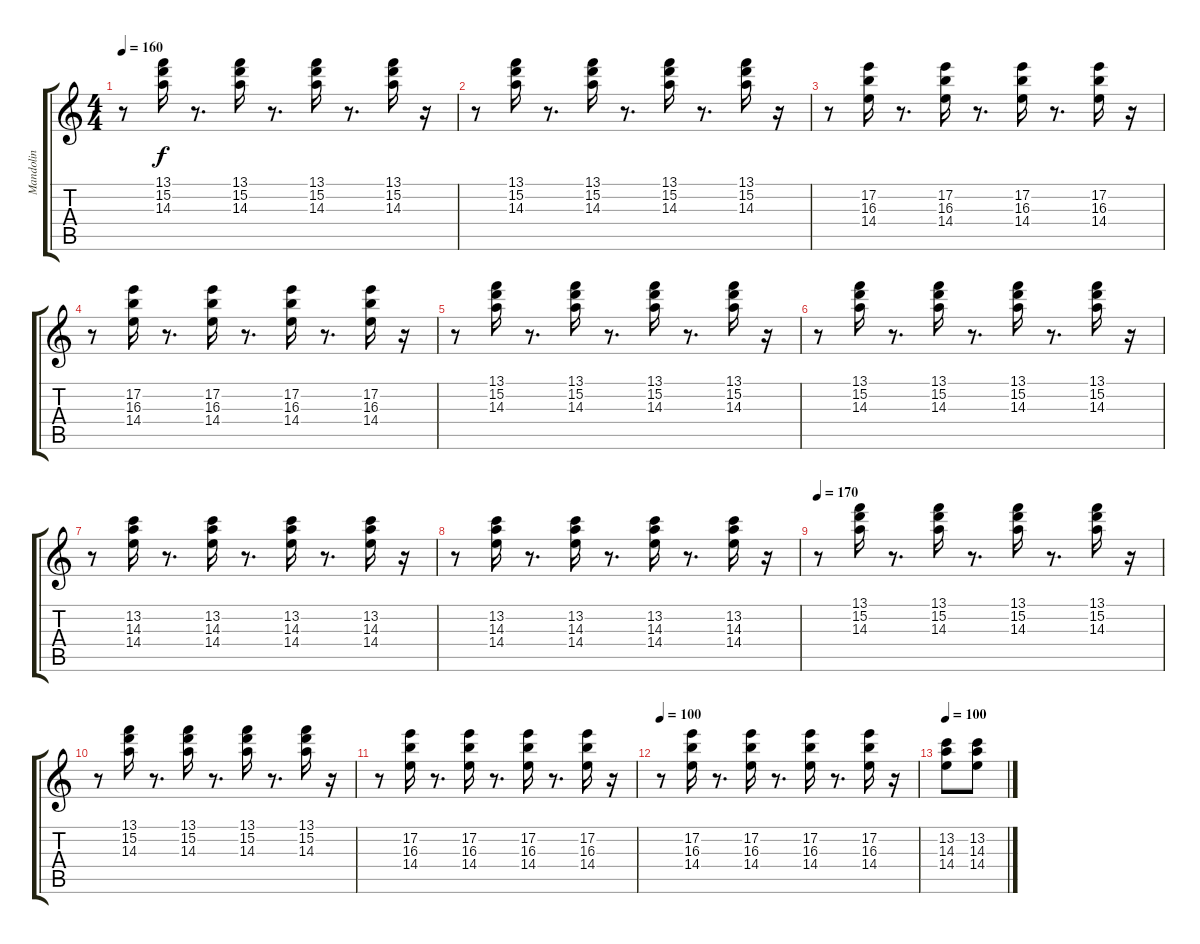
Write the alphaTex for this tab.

\track ("Mandolin" "Mandolin") {instrument banjo}
\staff {score tabs}
\tuning (E4 B3 G3 D3 A2 E2) {hide}
\displaytranspose 12
\ts (4 4)
\tempo 160
\clef g2
\ks c
r.8{dy f} (13.1 15.2 14.3).16 r.8{d} (13.1 15.2 14.3).16 r.8{d} (13.1 15.2 14.3).16 r.8{d} (13.1 15.2 14.3).16 r.16 |
r.8 (13.1 15.2 14.3).16 r.8{d} (13.1 15.2 14.3).16 r.8{d} (13.1 15.2 14.3).16 r.8{d} (13.1 15.2 14.3).16 r.16 |
r.8 (17.2 16.3 14.4).16 r.8{d} (17.2 16.3 14.4).16 r.8{d} (17.2 16.3 14.4).16 r.8{d} (17.2 16.3 14.4).16 r.16 |
r.8 (17.2 16.3 14.4).16 r.8{d} (17.2 16.3 14.4).16 r.8{d} (17.2 16.3 14.4).16 r.8{d} (17.2 16.3 14.4).16 r.16 |
r.8 (13.1 15.2 14.3).16 r.8{d} (13.1 15.2 14.3).16 r.8{d} (13.1 15.2 14.3).16 r.8{d} (13.1 15.2 14.3).16 r.16 |
r.8 (13.1 15.2 14.3).16 r.8{d} (13.1 15.2 14.3).16 r.8{d} (13.1 15.2 14.3).16 r.8{d} (13.1 15.2 14.3).16 r.16 |
r.8 (13.2 14.3 14.4).16 r.8{d} (13.2 14.3 14.4).16 r.8{d} (13.2 14.3 14.4).16 r.8{d} (13.2 14.3 14.4).16 r.16 |
r.8 (13.2 14.3 14.4).16 r.8{d} (13.2 14.3 14.4).16 r.8{d} (13.2 14.3 14.4).16 r.8{d} (13.2 14.3 14.4).16 r.16 |
\tempo 170
r.8 (13.1 15.2 14.3).16 r.8{d} (13.1 15.2 14.3).16 r.8{d} (13.1 15.2 14.3).16 r.8{d} (13.1 15.2 14.3).16 r.16 |
r.8 (13.1 15.2 14.3).16 r.8{d} (13.1 15.2 14.3).16 r.8{d} (13.1 15.2 14.3).16 r.8{d} (13.1 15.2 14.3).16 r.16 |
r.8 (17.2 16.3 14.4).16 r.8{d} (17.2 16.3 14.4).16 r.8{d} (17.2 16.3 14.4).16 r.8{d} (17.2 16.3 14.4).16 r.16 |
\tempo 100
r.8 (17.2 16.3 14.4).16 r.8{d} (17.2 16.3 14.4).16 r.8{d} (17.2 16.3 14.4).16 r.8{d} (17.2 16.3 14.4).16 r.16 |
\tempo 100
(13.2 14.3 14.4).8 (13.2 14.3 14.4).8
